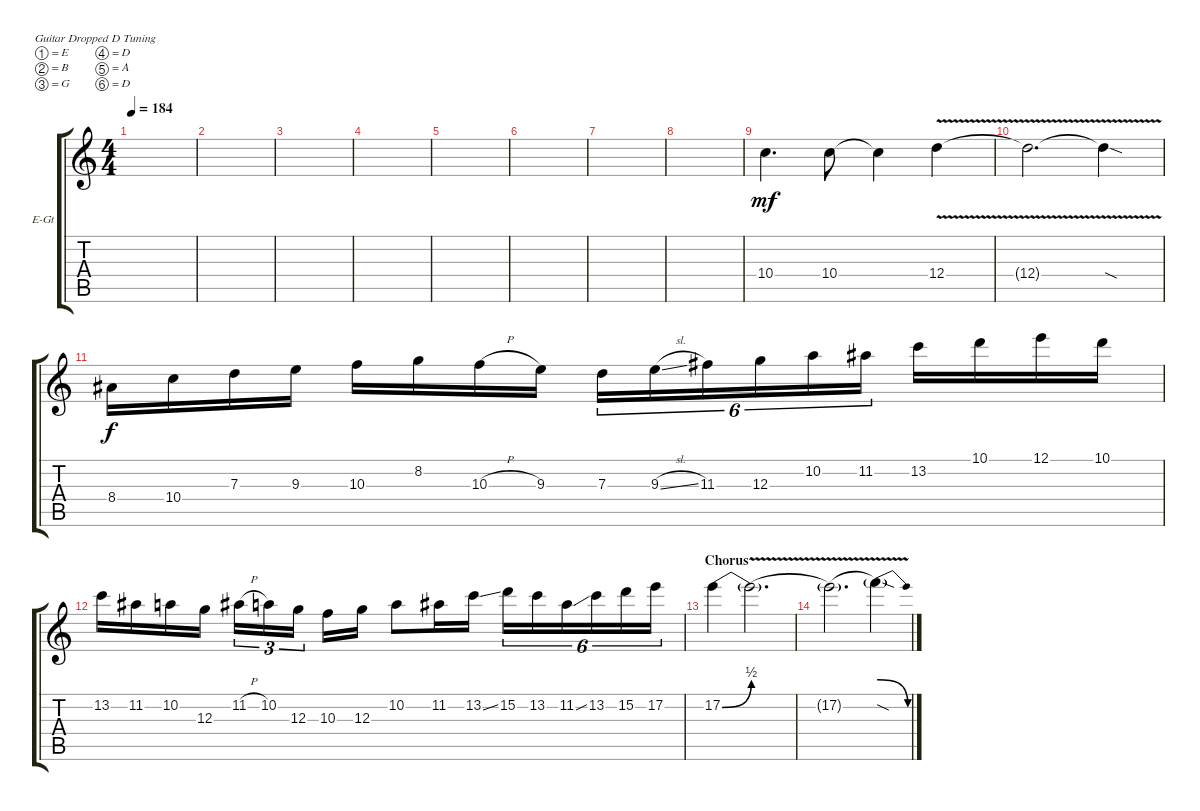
\defaultSystemsLayout 4
\bracketExtendMode groupsimilarinstruments
\firstSystemTrackNameOrientation horizontal
\otherSystemsTrackNameOrientation horizontal
\track ("Zachy Vengeance (Lead)" "E-Gt") {instrument distortionguitar}
\staff {score tabs}
\tuning (E4 B3 G3 D3 A2 D2)
\ts (4 4)
\tempo 184
\clef g2
\ks c
|
|
|
|
|
|
|
|
10.4.4{d dy mf} 10.4.8 10.4{t}.4 12.4{v}.4 |
12.4{v t}.2{d} 12.4{v sod t}.4 |
8.4.16{dy f} 10.4.16 7.3.16 9.3.16 10.3.16 8.2.16 10.3{h}.16 9.3.16 7.3.16{tu (6 4)} 9.3{sl}.16{tu (6 4)} 11.3.16{tu (6 4)} 12.3.16{tu (6 4)} 10.2.16{tu (6 4)} 11.2.16{tu (6 4)} 13.2.16 10.1.16 12.1.16 10.1.16 |
13.2.16 11.2.16 10.2.16 12.3.16 11.2{h}.16{tu (3 2)} 10.2.16{tu (3 2)} 12.3.16{tu (3 2)} 10.3.16 12.3.16 10.2.8 11.2.16 13.2{ss}.16 15.2.16{tu (6 4)} 13.2.16{tu (6 4)} 11.2{ss}.16{tu (6 4)} 13.2.16{tu (6 4)} 15.2.16{tu (6 4)} 17.2.16{tu (6 4)} |
\section ("" "Chorus")
17.2{be (bend 0 0 15.6 2)}.4 17.2{be (hold 0 0 60 0) v t}.2{d} |
17.2{be (hold 0 0 60 0) v t}.2{d} 17.2{be (release 0 2 15 0) sod t}.4
